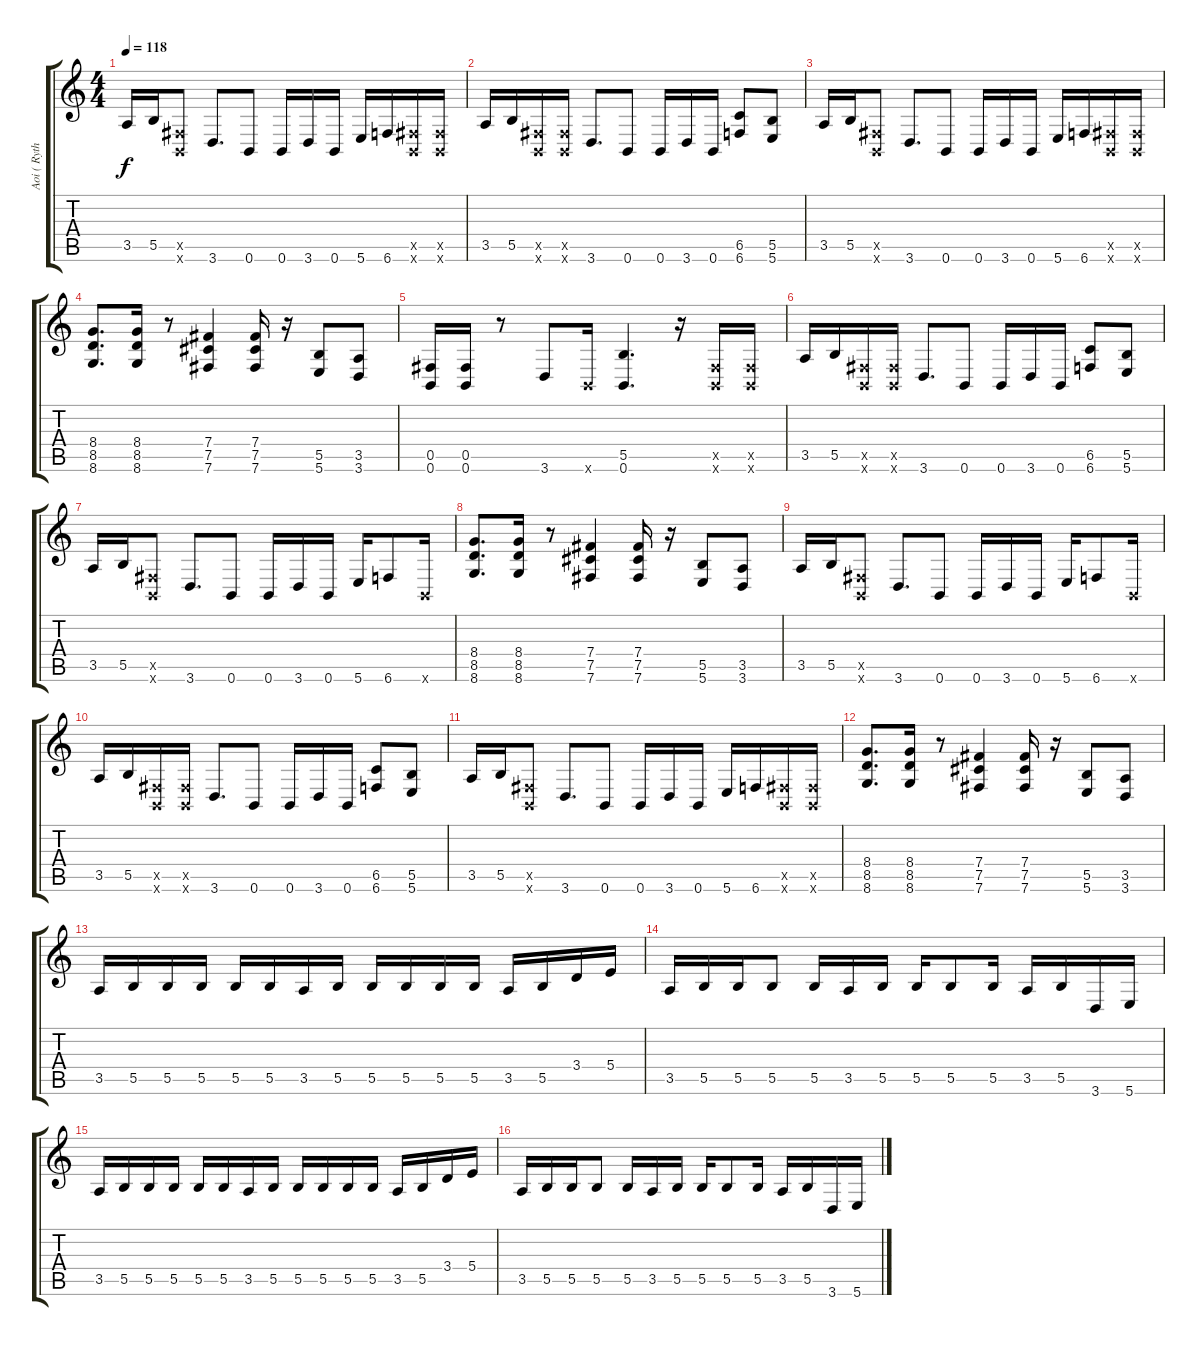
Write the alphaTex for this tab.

\track ("Aoi ( Rythm )" "Aoi ( Ryth") {instrument distortionguitar}
\staff {score tabs}
\tuning (Db4 Ab3 E3 B2 Gb2 B1) {hide}
\ts (4 4)
\tempo 118
\clef g2
\ks c
3.5.16{dy f} 5.5.16 (0.5{x} 0.6{x}).8 3.6.8{d} 0.6.8 0.6.16 3.6.16 0.6.16 5.6.16 6.6.16 (0.5{x} 0.6{x}).16 (0.5{x} 0.6{x}).16 |
3.5.16 5.5.16 (0.5{x} 0.6{x}).16 (0.5{x} 0.6{x}).16 3.6.8{d} 0.6.8 0.6.16 3.6.16 0.6.16 (6.5 6.6).8 (5.5 5.6).8 |
3.5.16 5.5.16 (0.5{x} 0.6{x}).8 3.6.8{d} 0.6.8 0.6.16 3.6.16 0.6.16 5.6.16 6.6.16 (0.5{x} 0.6{x}).16 (0.5{x} 0.6{x}).16 |
(8.4 8.5 8.6).8{d} (8.4 8.5 8.6).16 r.8 (7.4 7.5 7.6).4 (7.4 7.5 7.6).16 r.16 (5.5 5.6).8 (3.5 3.6).8 |
(0.5 0.6).16 (0.5 0.6).16 r.8 3.6.8 0.6{x}.16 (5.5 0.6).4{d} r.16 (0.5{x} 0.6{x}).16 (0.5{x} 0.6{x}).16 |
3.5.16 5.5.16 (0.5{x} 0.6{x}).16 (0.5{x} 0.6{x}).16 3.6.8{d} 0.6.8 0.6.16 3.6.16 0.6.16 (6.5 6.6).8 (5.5 5.6).8 |
3.5.16 5.5.16 (0.5{x} 0.6{x}).8 3.6.8{d} 0.6.8 0.6.16 3.6.16 0.6.16 5.6.16 6.6.8 0.6{x}.16 |
(8.4 8.5 8.6).8{d} (8.4 8.5 8.6).16 r.8 (7.4 7.5 7.6).4 (7.4 7.5 7.6).16 r.16 (5.5 5.6).8 (3.5 3.6).8 |
3.5.16 5.5.16 (0.5{x} 0.6{x}).8 3.6.8{d} 0.6.8 0.6.16 3.6.16 0.6.16 5.6.16 6.6.8 0.6{x}.16 |
3.5.16 5.5.16 (0.5{x} 0.6{x}).16 (0.5{x} 0.6{x}).16 3.6.8{d} 0.6.8 0.6.16 3.6.16 0.6.16 (6.5 6.6).8 (5.5 5.6).8 |
3.5.16 5.5.16 (0.5{x} 0.6{x}).8 3.6.8{d} 0.6.8 0.6.16 3.6.16 0.6.16 5.6.16 6.6.16 (0.5{x} 0.6{x}).16 (0.5{x} 0.6{x}).16 |
(8.4 8.5 8.6).8{d} (8.4 8.5 8.6).16 r.8 (7.4 7.5 7.6).4 (7.4 7.5 7.6).16 r.16 (5.5 5.6).8 (3.5 3.6).8 |
\section ("" "")
3.5.16 5.5.16 5.5.16 5.5.16 5.5.16 5.5.16 3.5.16 5.5.16 5.5.16 5.5.16 5.5.16 5.5.16 3.5.16 5.5.16 3.4.16 5.4.16 |
3.5.16 5.5.16 5.5.16 5.5.8 5.5.16 3.5.16 5.5.16 5.5.16 5.5.8 5.5.16 3.5.16 5.5.16 3.6.16 5.6.16 |
3.5.16 5.5.16 5.5.16 5.5.16 5.5.16 5.5.16 3.5.16 5.5.16 5.5.16 5.5.16 5.5.16 5.5.16 3.5.16 5.5.16 3.4.16 5.4.16 |
3.5.16 5.5.16 5.5.16 5.5.8 5.5.16 3.5.16 5.5.16 5.5.16 5.5.8 5.5.16 3.5.16 5.5.16 3.6.16 5.6.16
